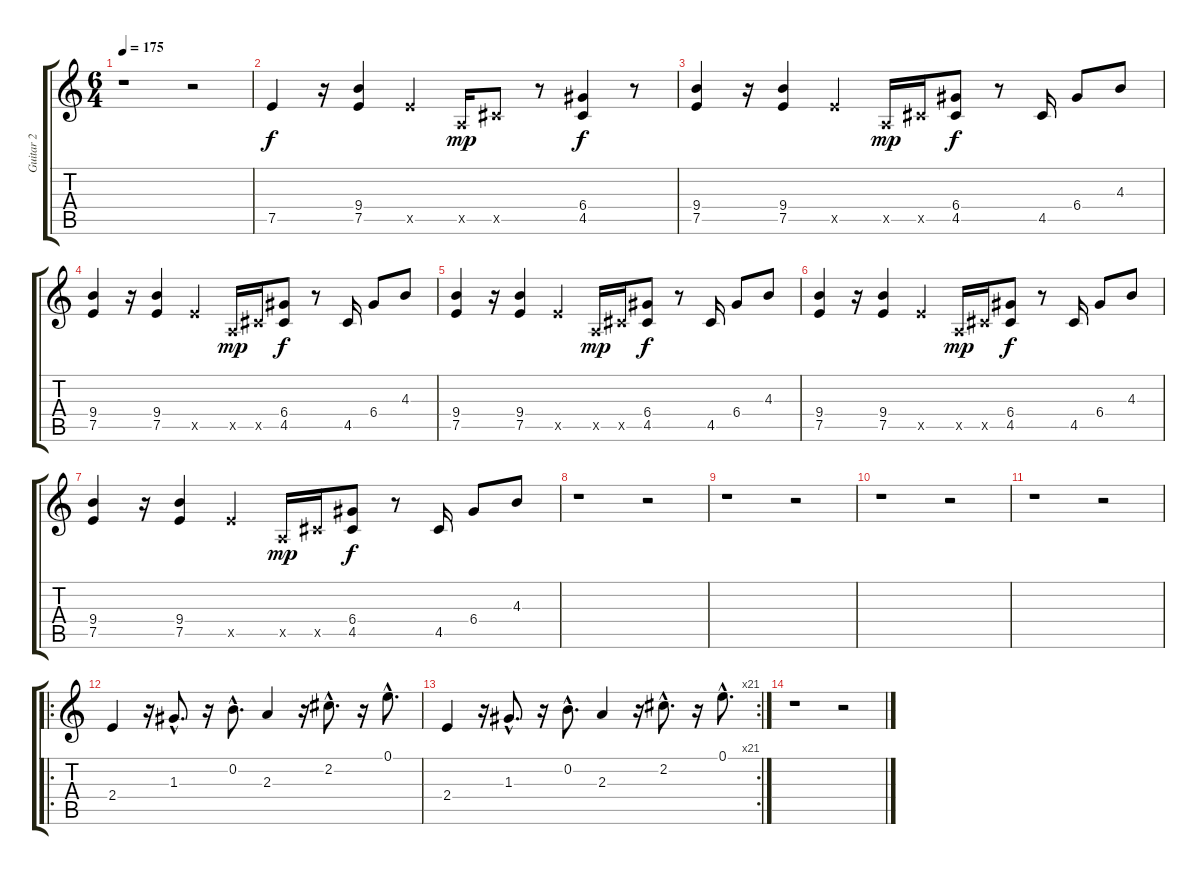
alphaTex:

\track ("Guitar 2" "Guitar 2") {instrument electricguitarjazz}
\staff {score tabs}
\tuning (E4 B3 G3 D3 A2 E2) {hide}
\ts (6 4)
\tempo 175
\clef g2
\ks c
r.1{dy f instrument electricguitarjazz} r.2 |
7.5.4 r.16 (9.4 7.5).4 7.5{x}.4 0.5{x}.16{dy mp} 4.5{x}.8 r.8 (6.4 4.5).4{dy f} r.8 |
(9.4 7.5).4 r.16 (9.4 7.5).4 7.5{x}.4 0.5{x}.16{dy mp} 4.5{x}.16 (6.4 4.5).8{dy f} r.8 4.5.16 6.4.8 4.3.8 |
(9.4 7.5).4 r.16 (9.4 7.5).4 7.5{x}.4 0.5{x}.16{dy mp} 4.5{x}.16 (6.4 4.5).8{dy f} r.8 4.5.16 6.4.8 4.3.8 |
(9.4 7.5).4 r.16 (9.4 7.5).4 7.5{x}.4 0.5{x}.16{dy mp} 4.5{x}.16 (6.4 4.5).8{dy f} r.8 4.5.16 6.4.8 4.3.8 |
(9.4 7.5).4 r.16 (9.4 7.5).4 7.5{x}.4 0.5{x}.16{dy mp} 4.5{x}.16 (6.4 4.5).8{dy f} r.8 4.5.16 6.4.8 4.3.8 |
(9.4 7.5).4 r.16 (9.4 7.5).4 7.5{x}.4 0.5{x}.16{dy mp} 4.5{x}.16 (6.4 4.5).8{dy f} r.8 4.5.16 6.4.8 4.3.8 |
r.1 r.2 |
r.1 r.2 |
r.1 r.2 |
r.1 r.2 |
\ro
2.4.4 r.16 1.3{hac}.8{d} r.16 0.2{hac}.8{d} 2.3.4 r.16 2.2{hac}.8{d} r.16 0.1{hac}.8{d} |
\rc 21
2.4.4 r.16 1.3{hac}.8{d} r.16 0.2{hac}.8{d} 2.3.4 r.16 2.2{hac}.8{d} r.16 0.1{hac}.8{d} |
r.1 r.2
